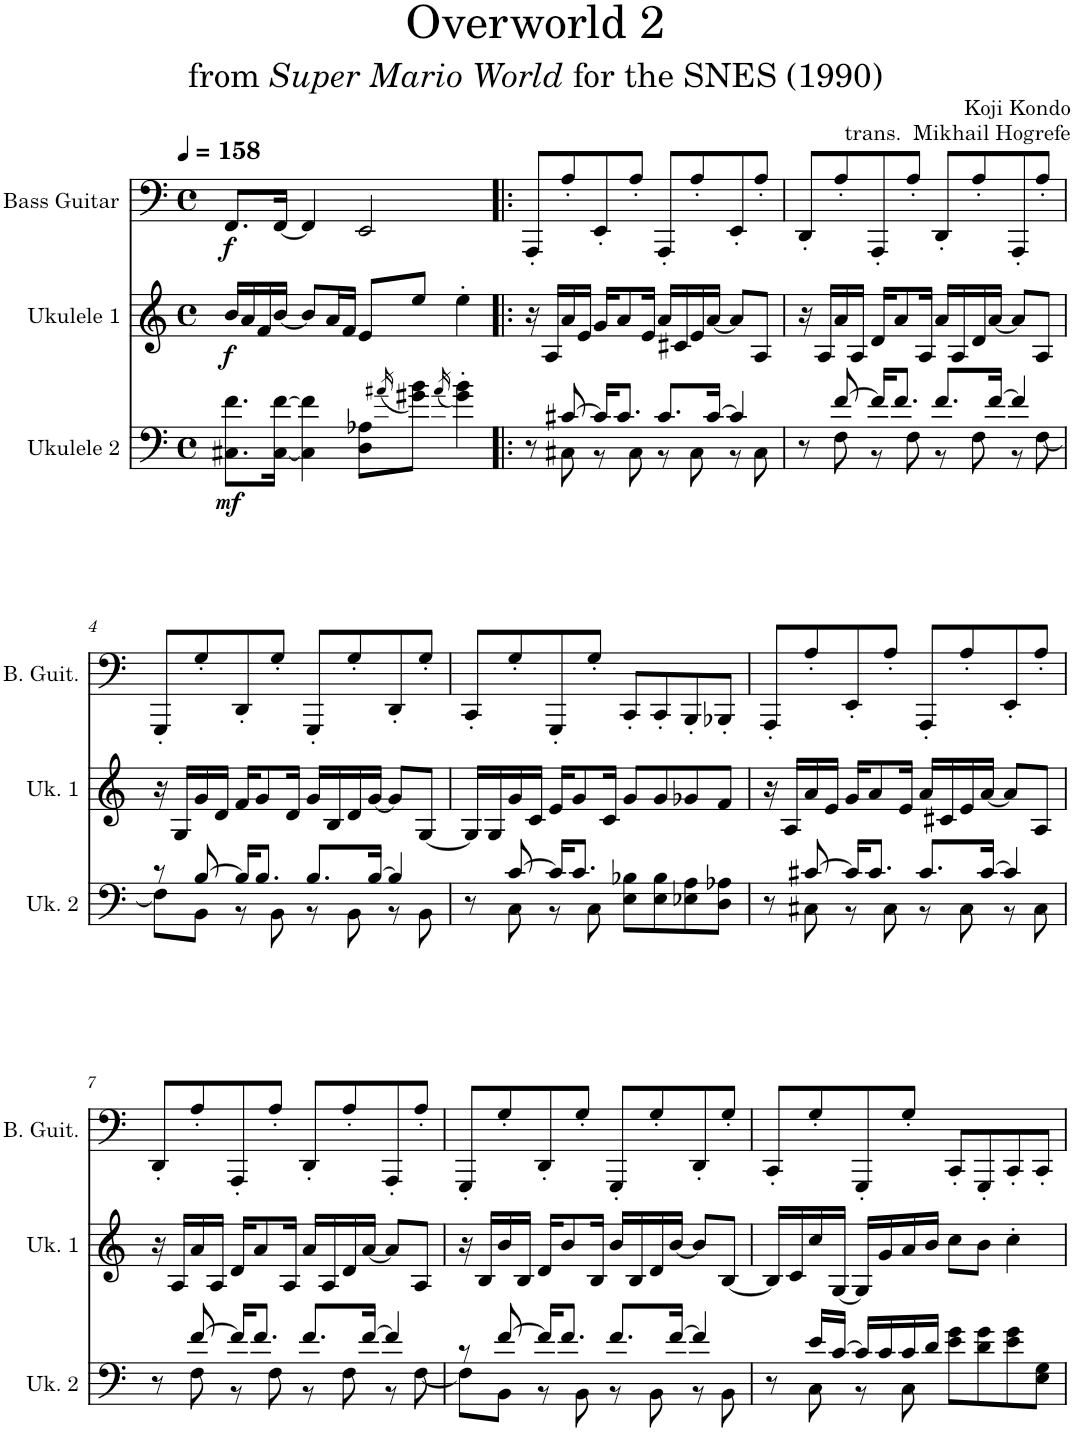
**kern	**dynam	**kern	**dynam	**kern	**dynam
*part3	*part3	*part2	*part2	*part1	*part1
*staff3	*staff3	*staff2	*staff2	*staff1	*staff1
*I"Ukulele 2	*	*I"Ukulele 1	*	*I"Bass Guitar	*
*I'Uk. 2	*	*I'Uk. 1	*	*I'B. Guit.	*
*clefF4	*	*clefG2	*	*clefF4	*
*k[]	*	*k[]	*	*k[]	*
*M4/4	*	*M4/4	*	*M4/4	*
*met(c)	*	*met(c)	*	*met(c)	*
*MM158	*	*MM158	*	*MM158	*
=1	=1	=1	=1	=1	=1
!	!LO:DY:b	!	!LO:DY:b	!	!LO:DY:b
8.C#X\ 8.f\L	mf	16b/LL	f	8.FF/L	f
.	.	16a/	.	.	.
.	.	16f/	.	.	.
[16C#\ [16f\Jk	.	[16b/JJ	.	[16FF/Jk	.
4C#\] 4f\]	.	8b/L]	.	4FF/]	.
.	.	16a/L	.	.	.
.	.	16f/JJ	.	.	.
8D\ 8A-X\L	.	8e/L	.	2EE/	.
(16qa#X/	.	.	.	.	.
8g#X\ 8b\J)	.	8ee/J	.	.	.
(16qa#/	.	.	.	.	.
4g#\' 4b\')	.	4ee'\	.	.	.
=2!|:	=2!|:	=2!|:	=2!|:	=2!|:	=2!|:
*^	*	*	*	*	*
8r	8ryy	.	16r	.	8AAA'/L	.
.	.	.	16A/LL	.	.	.
[8c#X/	8C#X\	.	16a/	.	8A'/	.
.	.	.	16e/JJ	.	.	.
16c#/KL]	8r	.	16g/KL	.	8EE'/	.
8.c#/J	.	.	8a/	.	.	.
.	8C#\	.	.	.	8A'/J	.
.	.	.	16e/Jk	.	.	.
8.c#/L	8r	.	16a/LL	.	8AAA'/L	.
.	.	.	16c#X/	.	.	.
.	8C#\	.	16e/	.	8A'/	.
[16c#/Jk	.	.	[16a/JJ	.	.	.
4c#/]	8r	.	8a/L]	.	8EE'/	.
.	8C#\	.	8A/J	.	8A'/J	.
=3	=3	=3	=3	=3	=3	=3
8r	8ryy	.	16r	.	8DD'/L	.
.	.	.	16A/LL	.	.	.
[8f/	8F\	.	16a/	.	8A'/	.
.	.	.	16A/JJ	.	.	.
16f/KL]	8r	.	16d/KL	.	8AAA'/	.
8.f/J	.	.	8a/	.	.	.
.	8F\	.	.	.	8A'/J	.
.	.	.	16A/Jk	.	.	.
8.f/L	8r	.	16a/LL	.	8DD'/L	.
.	.	.	16A/	.	.	.
.	8F\	.	16d/	.	8A'/	.
[16f/Jk	.	.	[16a/JJ	.	.	.
4f/]	8r	.	8a/L]	.	8AAA'/	.
.	[8F\	.	8A/J	.	8A'/J	.
!!LO:LB:g=z
=4	=4	=4	=4	=4	=4	=4
8r	8F\L]	.	16r	.	8GGG'/L	.
.	.	.	16G/LL	.	.	.
[8B/	8BB\J	.	16g/	.	8G'/	.
.	.	.	16d/JJ	.	.	.
16B/KL]	8r	.	16f/KL	.	8DD'/	.
8.B/J	.	.	8g/	.	.	.
.	8BB\	.	.	.	8G'/J	.
.	.	.	16d/Jk	.	.	.
8.B/L	8r	.	16g/LL	.	8GGG'/L	.
.	.	.	16B/	.	.	.
.	8BB\	.	16d/	.	8G'/	.
[16B/Jk	.	.	[16g/JJ	.	.	.
4B/]	8r	.	8g/L]	.	8DD'/	.
.	8BB\	.	[8G/J	.	8G'/J	.
=5	=5	=5	=5	=5	=5	=5
8r	8ryy	.	16G/LL]	.	8CC'/L	.
.	.	.	16G/	.	.	.
[8c/	8C\	.	16g/	.	8G'/	.
.	.	.	16c/JJ	.	.	.
16c/KL]	8r	.	16e/KL	.	8GGG'/	.
8.c/J	.	.	8g/	.	.	.
.	8C\	.	.	.	8G'/J	.
.	.	.	16c/Jk	.	.	.
8E\ 8B-X\L	2ryy	.	8g/L	.	8CC'/L	.
8E\ 8B-\	.	.	8g/	.	8CC'/	.
8E-X\ 8A\	.	.	8g-X/	.	8BBB'/	.
8D\ 8A-X\J	.	.	8f/J	.	8BBB-X'/J	.
=6	=6	=6	=6	=6	=6	=6
8r	8ryy	.	16r	.	8AAA'/L	.
.	.	.	16A/LL	.	.	.
[8c#X/	8C#X\	.	16a/	.	8A'/	.
.	.	.	16e/JJ	.	.	.
16c#/KL]	8r	.	16g/KL	.	8EE'/	.
8.c#/J	.	.	8a/	.	.	.
.	8C#\	.	.	.	8A'/J	.
.	.	.	16e/Jk	.	.	.
8.c#/L	8r	.	16a/LL	.	8AAA'/L	.
.	.	.	16c#X/	.	.	.
.	8C#\	.	16e/	.	8A'/	.
[16c#/Jk	.	.	[16a/JJ	.	.	.
4c#/]	8r	.	8a/L]	.	8EE'/	.
.	8C#\	.	8A/J	.	8A'/J	.
!!LO:LB:g=z
=7	=7	=7	=7	=7	=7	=7
8r	8ryy	.	16r	.	8DD'/L	.
.	.	.	16A/LL	.	.	.
[8f/	8F\	.	16a/	.	8A'/	.
.	.	.	16A/JJ	.	.	.
16f/KL]	8r	.	16d/KL	.	8AAA'/	.
8.f/J	.	.	8a/	.	.	.
.	8F\	.	.	.	8A'/J	.
.	.	.	16A/Jk	.	.	.
8.f/L	8r	.	16a/LL	.	8DD'/L	.
.	.	.	16A/	.	.	.
.	8F\	.	16d/	.	8A'/	.
[16f/Jk	.	.	[16a/JJ	.	.	.
4f/]	8r	.	8a/L]	.	8AAA'/	.
.	[8F\	.	8A/J	.	8A'/J	.
=8	=8	=8	=8	=8	=8	=8
8r	8F\L]	.	16r	.	8GGG'/L	.
.	.	.	16B/LL	.	.	.
[8f/	8BB\J	.	16b/	.	8G'/	.
.	.	.	16B/JJ	.	.	.
16f/KL]	8r	.	16d/KL	.	8DD'/	.
8.f/J	.	.	8b/	.	.	.
.	8BB\	.	.	.	8G'/J	.
.	.	.	16B/Jk	.	.	.
8.f/L	8r	.	16b/LL	.	8GGG'/L	.
.	.	.	16B/	.	.	.
.	8BB\	.	16d/	.	8G'/	.
[16f/Jk	.	.	[16b/JJ	.	.	.
4f/]	8r	.	8b/L]	.	8DD'/	.
.	8BB\	.	[8B/J	.	8G'/J	.
=9	=9	=9	=9	=9	=9	=9
8r	8ryy	.	16B/LL]	.	8CC'/L	.
.	.	.	16c/	.	.	.
16e/LL	8C\	.	16cc/	.	8G'/	.
[16c/JJ	.	.	[16G/JJ	.	.	.
16c/LL]	8r	.	16G/LL]	.	8GGG'/	.
16c/	.	.	16g/	.	.	.
16c/	8C\	.	16a/	.	8G'/J	.
16d/JJ	.	.	16b/JJ	.	.	.
8e\ 8g\L	2ryy	.	8cc\L	.	8CC'/L	.
8d\ 8g\	.	.	8b\J	.	8GGG'/	.
8e\ 8g\	.	.	4cc'\	.	8CC'/	.
8E\ 8G\J	.	.	.	.	8CC'/J	.
*v	*v	*	*	*	*	*
=	=	=	=	=	=
*-	*-	*-	*-	*-	*-
